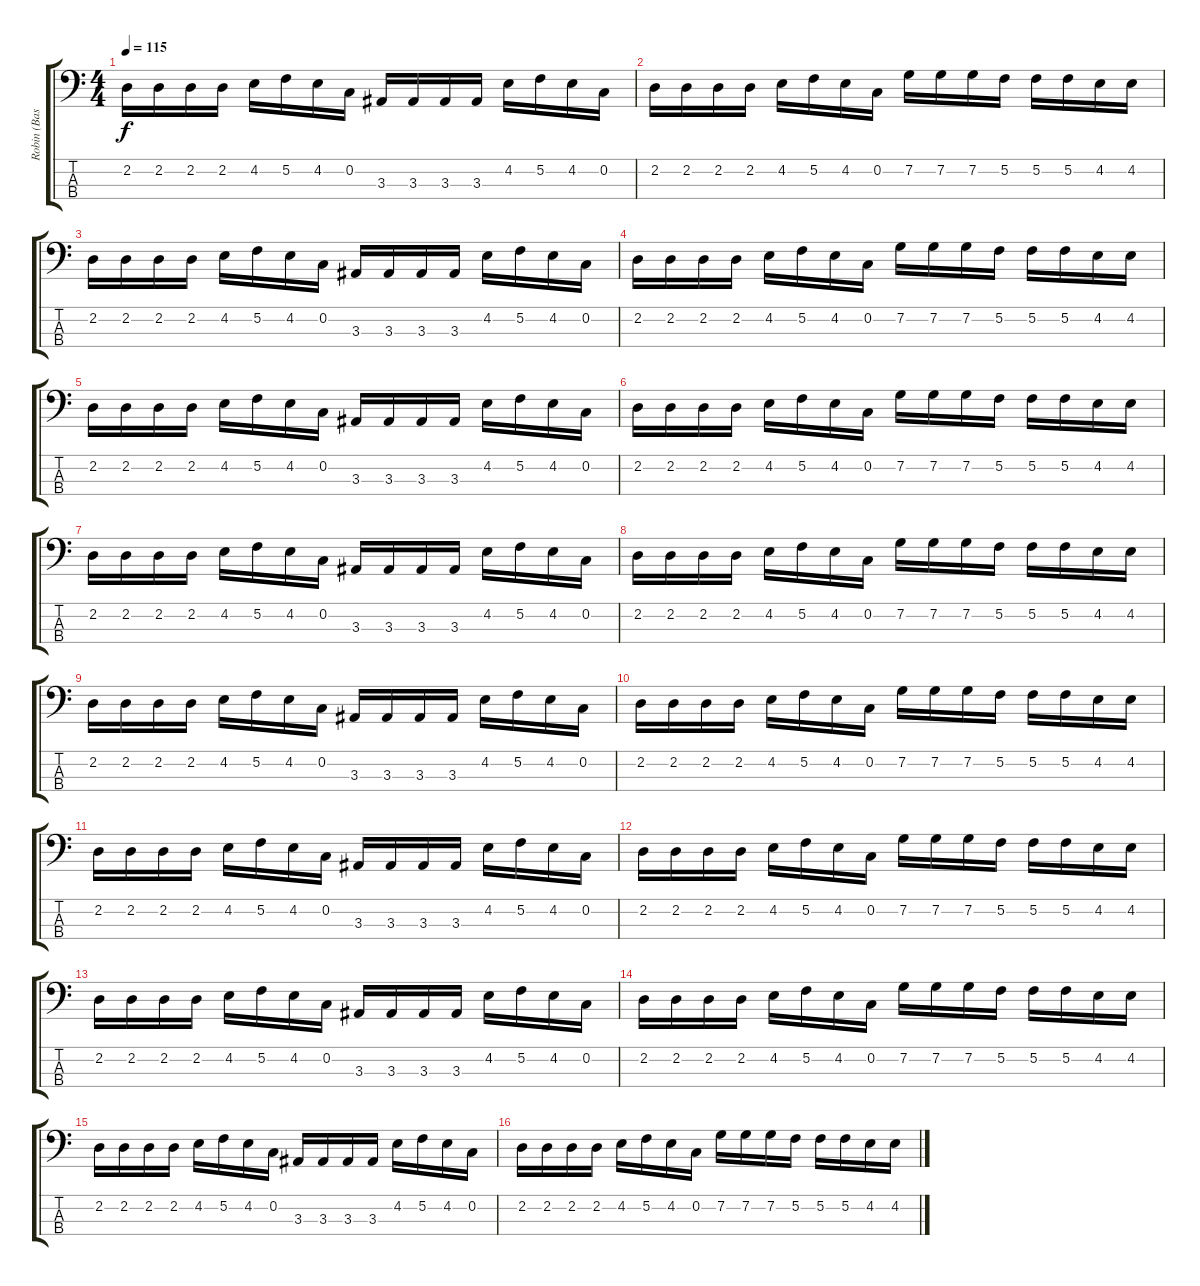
\track ("Robin (Bass)" "Robin (Bas") {instrument electricbasspick}
\staff {score tabs}
\tuning (F2 C2 G1 D1) {hide}
\ts (4 4)
\tempo 115
\clef f4
\ks c
2.2.16{dy f} 2.2.16 2.2.16 2.2.16 4.2.16 5.2.16 4.2.16 0.2.16 3.3.16 3.3.16 3.3.16 3.3.16 4.2.16 5.2.16 4.2.16 0.2.16 |
2.2.16 2.2.16 2.2.16 2.2.16 4.2.16 5.2.16 4.2.16 0.2.16 7.2.16 7.2.16 7.2.16 5.2.16 5.2.16 5.2.16 4.2.16 4.2.16 |
2.2.16 2.2.16 2.2.16 2.2.16 4.2.16 5.2.16 4.2.16 0.2.16 3.3.16 3.3.16 3.3.16 3.3.16 4.2.16 5.2.16 4.2.16 0.2.16 |
2.2.16 2.2.16 2.2.16 2.2.16 4.2.16 5.2.16 4.2.16 0.2.16 7.2.16 7.2.16 7.2.16 5.2.16 5.2.16 5.2.16 4.2.16 4.2.16 |
2.2.16 2.2.16 2.2.16 2.2.16 4.2.16 5.2.16 4.2.16 0.2.16 3.3.16 3.3.16 3.3.16 3.3.16 4.2.16 5.2.16 4.2.16 0.2.16 |
2.2.16 2.2.16 2.2.16 2.2.16 4.2.16 5.2.16 4.2.16 0.2.16 7.2.16 7.2.16 7.2.16 5.2.16 5.2.16 5.2.16 4.2.16 4.2.16 |
2.2.16 2.2.16 2.2.16 2.2.16 4.2.16 5.2.16 4.2.16 0.2.16 3.3.16 3.3.16 3.3.16 3.3.16 4.2.16 5.2.16 4.2.16 0.2.16 |
2.2.16 2.2.16 2.2.16 2.2.16 4.2.16 5.2.16 4.2.16 0.2.16 7.2.16 7.2.16 7.2.16 5.2.16 5.2.16 5.2.16 4.2.16 4.2.16 |
2.2.16 2.2.16 2.2.16 2.2.16 4.2.16 5.2.16 4.2.16 0.2.16 3.3.16 3.3.16 3.3.16 3.3.16 4.2.16 5.2.16 4.2.16 0.2.16 |
2.2.16 2.2.16 2.2.16 2.2.16 4.2.16 5.2.16 4.2.16 0.2.16 7.2.16 7.2.16 7.2.16 5.2.16 5.2.16 5.2.16 4.2.16 4.2.16 |
2.2.16 2.2.16 2.2.16 2.2.16 4.2.16 5.2.16 4.2.16 0.2.16 3.3.16 3.3.16 3.3.16 3.3.16 4.2.16 5.2.16 4.2.16 0.2.16 |
2.2.16 2.2.16 2.2.16 2.2.16 4.2.16 5.2.16 4.2.16 0.2.16 7.2.16 7.2.16 7.2.16 5.2.16 5.2.16 5.2.16 4.2.16 4.2.16 |
2.2.16 2.2.16 2.2.16 2.2.16 4.2.16 5.2.16 4.2.16 0.2.16 3.3.16 3.3.16 3.3.16 3.3.16 4.2.16 5.2.16 4.2.16 0.2.16 |
2.2.16 2.2.16 2.2.16 2.2.16 4.2.16 5.2.16 4.2.16 0.2.16 7.2.16 7.2.16 7.2.16 5.2.16 5.2.16 5.2.16 4.2.16 4.2.16 |
2.2.16 2.2.16 2.2.16 2.2.16 4.2.16 5.2.16 4.2.16 0.2.16 3.3.16 3.3.16 3.3.16 3.3.16 4.2.16 5.2.16 4.2.16 0.2.16 |
2.2.16 2.2.16 2.2.16 2.2.16 4.2.16 5.2.16 4.2.16 0.2.16 7.2.16 7.2.16 7.2.16 5.2.16 5.2.16 5.2.16 4.2.16 4.2.16
